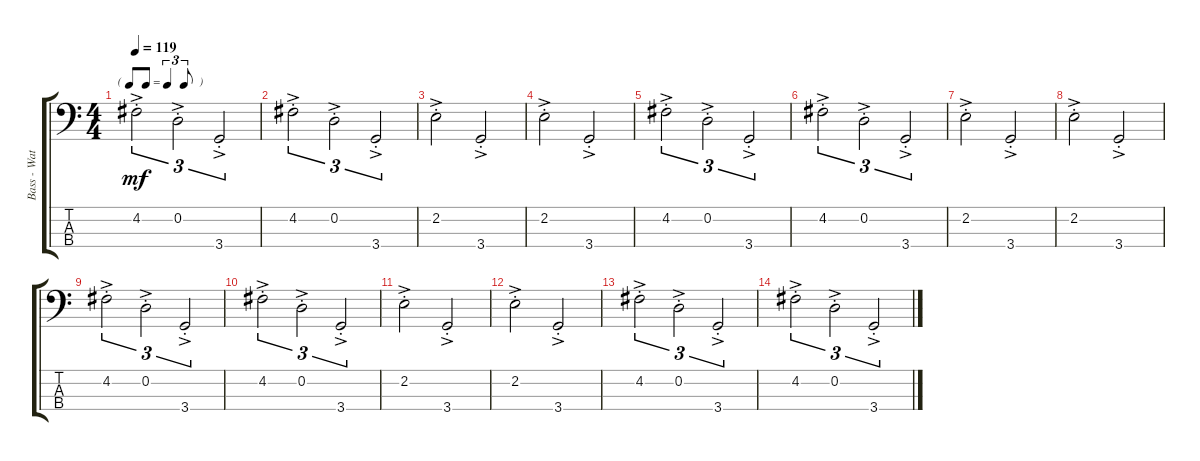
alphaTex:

\track ("Bass - Waters" "Bass - Wat") {instrument electricbassfinger}
\staff {score tabs}
\tuning (G2 D2 A1 E1) {hide}
\ts (4 4)
\tf triplet8th
\tempo 119
\clef f4
\ks c
4.2{ac st}.2{tu (3 2) dy mf} 0.2{ac st}.2{tu (3 2)} 3.4{ac st}.2{tu (3 2)} |
4.2{ac st}.2{tu (3 2)} 0.2{ac st}.2{tu (3 2)} 3.4{ac st}.2{tu (3 2)} |
2.2{ac st}.2 3.4{ac st}.2 |
2.2{ac st}.2 3.4{ac st}.2 |
4.2{ac st}.2{tu (3 2)} 0.2{ac st}.2{tu (3 2)} 3.4{ac st}.2{tu (3 2)} |
4.2{ac st}.2{tu (3 2)} 0.2{ac st}.2{tu (3 2)} 3.4{ac st}.2{tu (3 2)} |
2.2{ac st}.2 3.4{ac st}.2 |
2.2{ac st}.2 3.4{ac st}.2 |
4.2{ac st}.2{tu (3 2)} 0.2{ac st}.2{tu (3 2)} 3.4{ac st}.2{tu (3 2)} |
4.2{ac st}.2{tu (3 2)} 0.2{ac st}.2{tu (3 2)} 3.4{ac st}.2{tu (3 2)} |
2.2{ac st}.2 3.4{ac st}.2 |
2.2{ac st}.2 3.4{ac st}.2 |
4.2{ac st}.2{tu (3 2)} 0.2{ac st}.2{tu (3 2)} 3.4{ac st}.2{tu (3 2)} |
4.2{ac st}.2{tu (3 2)} 0.2{ac st}.2{tu (3 2)} 3.4{ac st}.2{tu (3 2)}
